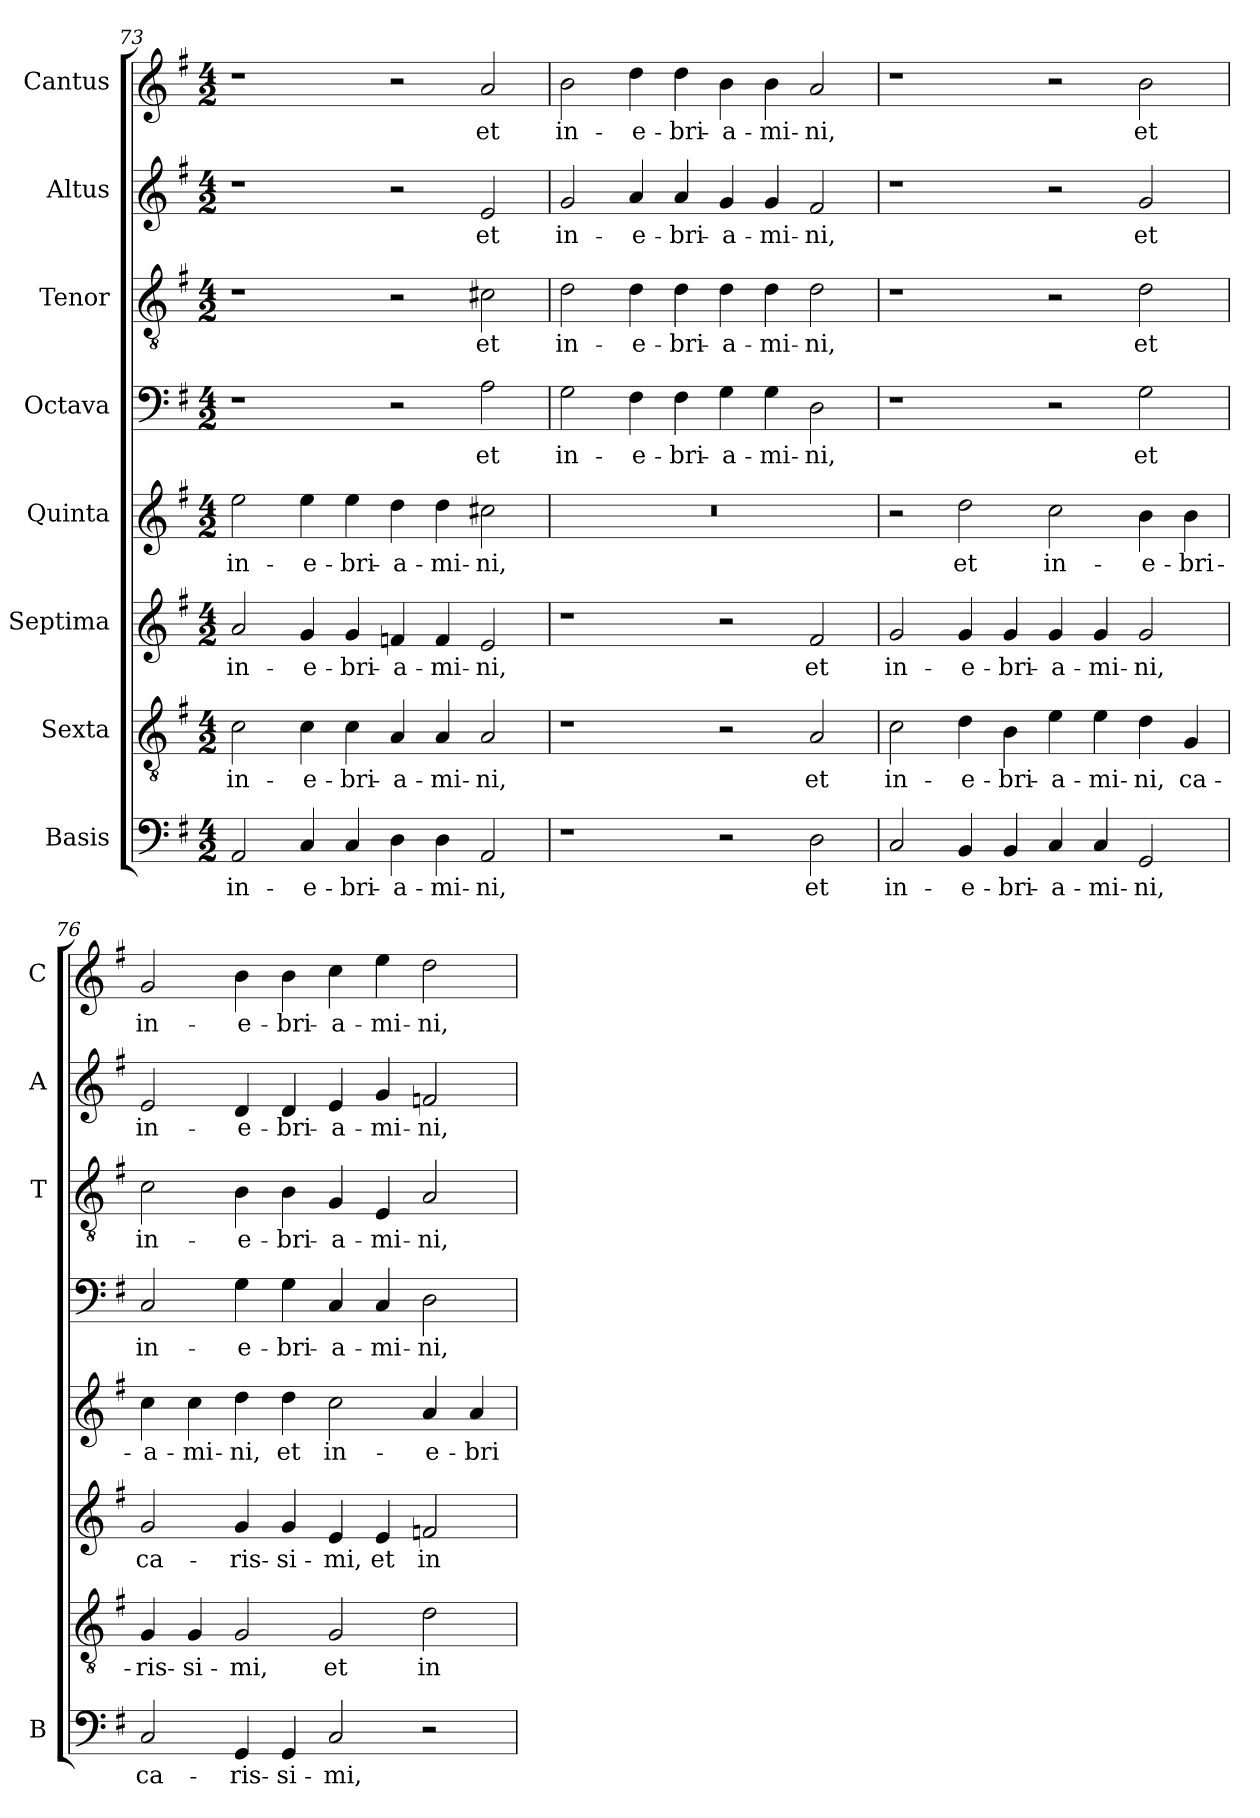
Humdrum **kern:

**kern	**text	**kern	**text	**kern	**text	**kern	**text	**kern	**text	**kern	**text	**kern	**text	**kern	**text
*part8	*part8	*part7	*part7	*part6	*part6	*part5	*part5	*part4	*part4	*part3	*part3	*part2	*part2	*part1	*part1
*staff8	*staff8	*staff7	*staff7	*staff6	*staff6	*staff5	*staff5	*staff4	*staff4	*staff3	*staff3	*staff2	*staff2	*staff1	*staff1
*I"Basis	*	*I"Sexta	*	*I"Septima	*	*I"Quinta	*	*I"Octava	*	*I"Tenor	*	*I"Altus	*	*I"Cantus	*
*I'B	*	*	*	*	*	*	*	*	*	*I'T	*	*I'A	*	*I'C	*
*clefF4	*	*clefGv2	*	*clefG2	*	*clefG2	*	*clefF4	*	*clefGv2	*	*clefG2	*	*clefG2	*
*k[f#]	*	*k[f#]	*	*k[f#]	*	*k[f#]	*	*k[f#]	*	*k[f#]	*	*k[f#]	*	*k[f#]	*
*G:	*	*G:	*	*G:	*	*G:	*	*G:	*	*G:	*	*G:	*	*G:	*
*M4/2	*	*M4/2	*	*M4/2	*	*M4/2	*	*M4/2	*	*M4/2	*	*M4/2	*	*M4/2	*
=73	=73	=73	=73	=73	=73	=73	=73	=73	=73	=73	=73	=73	=73	=73	=73
!	!LO:LY:b	!	!LO:LY:b	!	!LO:LY:b	!	!LO:LY:b	!	!	!	!	!	!	!	!
2AA/	in-	2c\	in-	2a/	in-	2ee\	in-	1r	.	1r	.	1r	.	1r	.
!	!LO:LY:b	!	!LO:LY:b	!	!LO:LY:b	!	!LO:LY:b	!	!	!	!	!	!	!	!
4C/	-e-	4c\	-e-	4g/	-e-	4ee\	-e-	.	.	.	.	.	.	.	.
!	!LO:LY:b	!	!LO:LY:b	!	!LO:LY:b	!	!LO:LY:b	!	!	!	!	!	!	!	!
4C/	-bri-	4c\	-bri-	4g/	-bri-	4ee\	-bri-	.	.	.	.	.	.	.	.
!	!LO:LY:b	!	!LO:LY:b	!	!LO:LY:b	!	!LO:LY:b	!	!	!	!	!	!	!	!
4D\	-a-	4A/	-a-	4fn/	-a-	4dd\	-a-	2r	.	2r	.	2r	.	2r	.
!	!LO:LY:b	!	!LO:LY:b	!	!LO:LY:b	!	!LO:LY:b	!	!	!	!	!	!	!	!
4D\	-mi-	4A/	-mi-	4f/	-mi-	4dd\	-mi-	.	.	.	.	.	.	.	.
!	!LO:LY:b	!	!LO:LY:b	!	!LO:LY:b	!	!LO:LY:b	!	!LO:LY:b	!	!LO:LY:b	!	!LO:LY:b	!	!LO:LY:b
2AA/	-ni,	2A/	-ni,	2e/	-ni,	2cc#X\	-ni,	2A\	et	2c#X\	et	2e/	et	2a/	et
=74	=74	=74	=74	=74	=74	=74	=74	=74	=74	=74	=74	=74	=74	=74	=74
!	!	!	!	!	!	!	!	!	!LO:LY:b	!	!LO:LY:b	!	!LO:LY:b	!	!LO:LY:b
1r	.	1r	.	1r	.	0r	.	2G\	in-	2d\	in-	2g/	in-	2b\	in-
!	!	!	!	!	!	!	!	!	!LO:LY:b	!	!LO:LY:b	!	!LO:LY:b	!	!LO:LY:b
.	.	.	.	.	.	.	.	4F#\	-e-	4d\	-e-	4a/	-e-	4dd\	-e-
!	!	!	!	!	!	!	!	!	!LO:LY:b	!	!LO:LY:b	!	!LO:LY:b	!	!LO:LY:b
.	.	.	.	.	.	.	.	4F#\	-bri-	4d\	-bri-	4a/	-bri-	4dd\	-bri-
!	!	!	!	!	!	!	!	!	!LO:LY:b	!	!LO:LY:b	!	!LO:LY:b	!	!LO:LY:b
2r	.	2r	.	2r	.	.	.	4G\	-a-	4d\	-a-	4g/	-a-	4b\	-a-
!	!	!	!	!	!	!	!	!	!LO:LY:b	!	!LO:LY:b	!	!LO:LY:b	!	!LO:LY:b
.	.	.	.	.	.	.	.	4G\	-mi-	4d\	-mi-	4g/	-mi-	4b\	-mi-
!	!LO:LY:b	!	!LO:LY:b	!	!LO:LY:b	!	!	!	!LO:LY:b	!	!LO:LY:b	!	!LO:LY:b	!	!LO:LY:b
2D\	et	2A/	et	2f#/	et	.	.	2D\	-ni,	2d\	-ni,	2f#/	-ni,	2a/	-ni,
!!LO:PB:g=z
=75	=75	=75	=75	=75	=75	=75	=75	=75	=75	=75	=75	=75	=75	=75	=75
!	!LO:LY:b	!	!LO:LY:b	!	!LO:LY:b	!	!	!	!	!	!	!	!	!	!
2C/	in-	2c\	in-	2g/	in-	2r	.	1r	.	1r	.	1r	.	1r	.
!	!LO:LY:b	!	!LO:LY:b	!	!LO:LY:b	!	!LO:LY:b	!	!	!	!	!	!	!	!
4BB/	-e-	4d\	-e-	4g/	-e-	2dd\	et	.	.	.	.	.	.	.	.
!	!LO:LY:b	!	!LO:LY:b	!	!LO:LY:b	!	!	!	!	!	!	!	!	!	!
4BB/	-bri-	4B\	-bri-	4g/	-bri-	.	.	.	.	.	.	.	.	.	.
!	!LO:LY:b	!	!LO:LY:b	!	!LO:LY:b	!	!LO:LY:b	!	!	!	!	!	!	!	!
4C/	-a-	4e\	-a-	4g/	-a-	2cc\	in-	2r	.	2r	.	2r	.	2r	.
!	!LO:LY:b	!	!LO:LY:b	!	!LO:LY:b	!	!	!	!	!	!	!	!	!	!
4C/	-mi-	4e\	-mi-	4g/	-mi-	.	.	.	.	.	.	.	.	.	.
!	!LO:LY:b	!	!LO:LY:b	!	!LO:LY:b	!	!LO:LY:b	!	!LO:LY:b	!	!LO:LY:b	!	!LO:LY:b	!	!LO:LY:b
2GG/	-ni,	4d\	-ni,	2g/	-ni,	4b\	-e-	2G\	et	2d\	et	2g/	et	2b\	et
!	!	!	!LO:LY:b	!	!	!	!LO:LY:b	!	!	!	!	!	!	!	!
.	.	4G/	ca-	.	.	4b\	-bri-	.	.	.	.	.	.	.	.
=76	=76	=76	=76	=76	=76	=76	=76	=76	=76	=76	=76	=76	=76	=76	=76
!	!LO:LY:b	!	!LO:LY:b	!	!LO:LY:b	!	!LO:LY:b	!	!LO:LY:b	!	!LO:LY:b	!	!LO:LY:b	!	!LO:LY:b
2C/	ca-	4G/	-ris-	2g/	ca-	4cc\	-a-	2C/	in-	2c\	in-	2e/	in-	2g/	in-
!	!	!	!LO:LY:b	!	!	!	!LO:LY:b	!	!	!	!	!	!	!	!
.	.	4G/	-si-	.	.	4cc\	-mi-	.	.	.	.	.	.	.	.
!	!LO:LY:b	!	!LO:LY:b	!	!LO:LY:b	!	!LO:LY:b	!	!LO:LY:b	!	!LO:LY:b	!	!LO:LY:b	!	!LO:LY:b
4GG/	-ris-	2G/	-mi,	4g/	-ris-	4dd\	-ni,	4G\	-e-	4B\	-e-	4d/	-e-	4b\	-e-
!	!LO:LY:b	!	!	!	!LO:LY:b	!	!LO:LY:b	!	!LO:LY:b	!	!LO:LY:b	!	!LO:LY:b	!	!LO:LY:b
4GG/	-si-	.	.	4g/	-si-	4dd\	et	4G\	-bri-	4B\	-bri-	4d/	-bri-	4b\	-bri-
!	!LO:LY:b	!	!LO:LY:b	!	!LO:LY:b	!	!LO:LY:b	!	!LO:LY:b	!	!LO:LY:b	!	!LO:LY:b	!	!LO:LY:b
2C/	-mi,	2G/	et	4e/	-mi,	2cc\	in-	4C/	-a-	4G/	-a-	4e/	-a-	4cc\	-a-
!	!	!	!	!	!LO:LY:b	!	!	!	!LO:LY:b	!	!LO:LY:b	!	!LO:LY:b	!	!LO:LY:b
.	.	.	.	4e/	et	.	.	4C/	-mi-	4E/	-mi-	4g/	-mi-	4ee\	-mi-
!	!	!	!LO:LY:b	!	!LO:LY:b	!	!LO:LY:b	!	!LO:LY:b	!	!LO:LY:b	!	!LO:LY:b	!	!LO:LY:b
2r	.	2d\	in-	2fn/	in-	4a/	-e-	2D\	-ni,	2A/	-ni,	2fn/	-ni,	2dd\	-ni,
!	!	!	!	!	!	!	!LO:LY:b	!	!	!	!	!	!	!	!
.	.	.	.	.	.	4a/	-bri-	.	.	.	.	.	.	.	.
=	=	=	=	=	=	=	=	=	=	=	=	=	=	=	=
*-	*-	*-	*-	*-	*-	*-	*-	*-	*-	*-	*-	*-	*-	*-	*-
